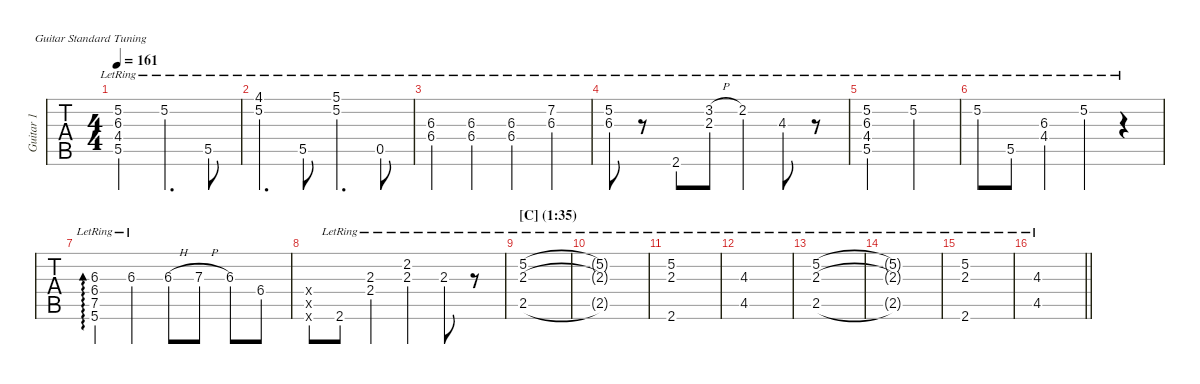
\defaultSystemsLayout 4
\hideDynamics
\bracketExtendMode nobrackets
\multiTrackTrackNamePolicy allsystems
\firstSystemTrackNameMode fullname
\otherSystemsTrackNameMode fullname
\otherSystemsTrackNameOrientation horizontal
\track ("Guitar 1" "Guitar 1") {instrument overdrivenguitar}
\staff {tabs}
\tuning (E4 B3 G3 D3 A2 E2)
\ts (4 4)
\scale
1.00199
\tempo 161
\accidentals auto
\clef g2
\ottava regular
\simile none
\ks c
(5.5{lr} 4.4{lr acc #} 6.3{lr acc #} 5.2{lr}).2{dy mf} 5.2{lr}.4{d} 5.5{lr}.8 |
\scale
0.995156 (4.1{lr acc #} 5.2).4{d} 5.5{lr}.8 (5.1{lr} 5.2{lr}).4{d} 0.5{lr}.8 |
\scale
1.00352 (6.4{lr acc #} 6.3{lr acc #}).4 (6.3{lr acc #} 6.4{lr acc #}).4 (6.3{lr acc #} 6.4{lr acc #}).4 (7.2{lr acc #} 6.3{lr acc #}).4 |
\scale
0.999336 (5.2{lr} 6.3{lr acc #}).8 r.8 2.6{lr acc #}.8 (3.2{h lr} 2.3{lr}).8 2.2{lr acc #}.4 4.3{lr}.8 r.8 |
\scale
0.993977 (5.5{lr} 4.4{lr acc #} 6.3{lr acc #} 5.2{lr}).2 5.2{lr}.2 |
\scale
1.00386 5.2{lr}.8 5.5{lr}.8 (4.4{lr acc #} 6.3{lr acc #}).4 5.2{lr}.4 r.4 |
\scale
0.99968 (5.6{lr} 7.5{lr} 6.4{lr acc #} 6.3{lr acc #}).4{ad 0} 6.3{lr acc #}.4 6.3{h acc #}.8 7.3{h}.8 6.3{acc #}.8 6.4{acc #}.8 |
\scale
1.00248 (0.4{x} 0.5{x} 0.6{x}).8 2.6{lr acc #}.8 (2.3{lr} 2.4{lr}).4 (2.3{lr} 2.2{lr acc #}).4 2.3{lr}.8 r.8 |
\section ("C" "(1:35)")
\scale
0.997813 (2.5{lr} 5.2{lr} 2.3{lr}).1 |
\scale
1.00352 (2.5{lr t} 5.2{lr t} 2.3{lr t}).1 |
\scale
1.0077 (2.6{lr acc #} 2.3{lr} 5.2{lr}).1 |
\scale
0.990977 (4.5{lr acc #} 4.3{lr}).1 |
\scale
1.00652 (2.5{lr} 5.2{lr} 2.3{lr}).1 |
\scale
0.99968 (2.5{lr t} 5.2{lr t} 2.3{lr t}).1 |
\scale
1.00386 (2.6{lr acc #} 2.3{lr} 5.2{lr}).1 |
\scale
0.989945
\barLineRight lightlight
(4.5{lr acc #} 4.3{lr}).1
